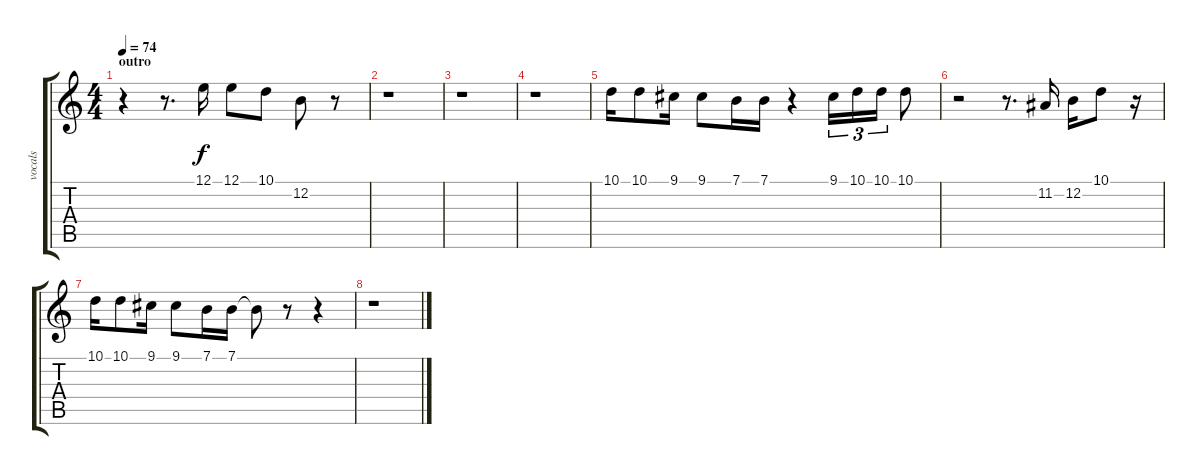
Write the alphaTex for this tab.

\track ("vocals" "vocals") {instrument accordion}
\staff {score tabs}
\tuning (E4 B3 G3 D3 A2 E2) {hide}
\ts (4 4)
\section ("" "outro")
\tempo 74
\clef g2
\ks c
r.4{dy f} r.8{d} 12.1.16 12.1.8 10.1.8 12.2.8 r.8 |
r.1 |
r.1 |
r.1 |
10.1.16 10.1.8 9.1.16 9.1.8 7.1.16 7.1.16 r.4 9.1.16{tu (3 2)} 10.1.16{tu (3 2)} 10.1.16{tu (3 2)} 10.1.8 |
r.2 r.8{d} 11.2.16 12.2.16 10.1.8 r.16 |
10.1.16 10.1.8 9.1.16 9.1.8 7.1.16 7.1.16 7.1{t}.8 r.8 r.4 |
r.1
